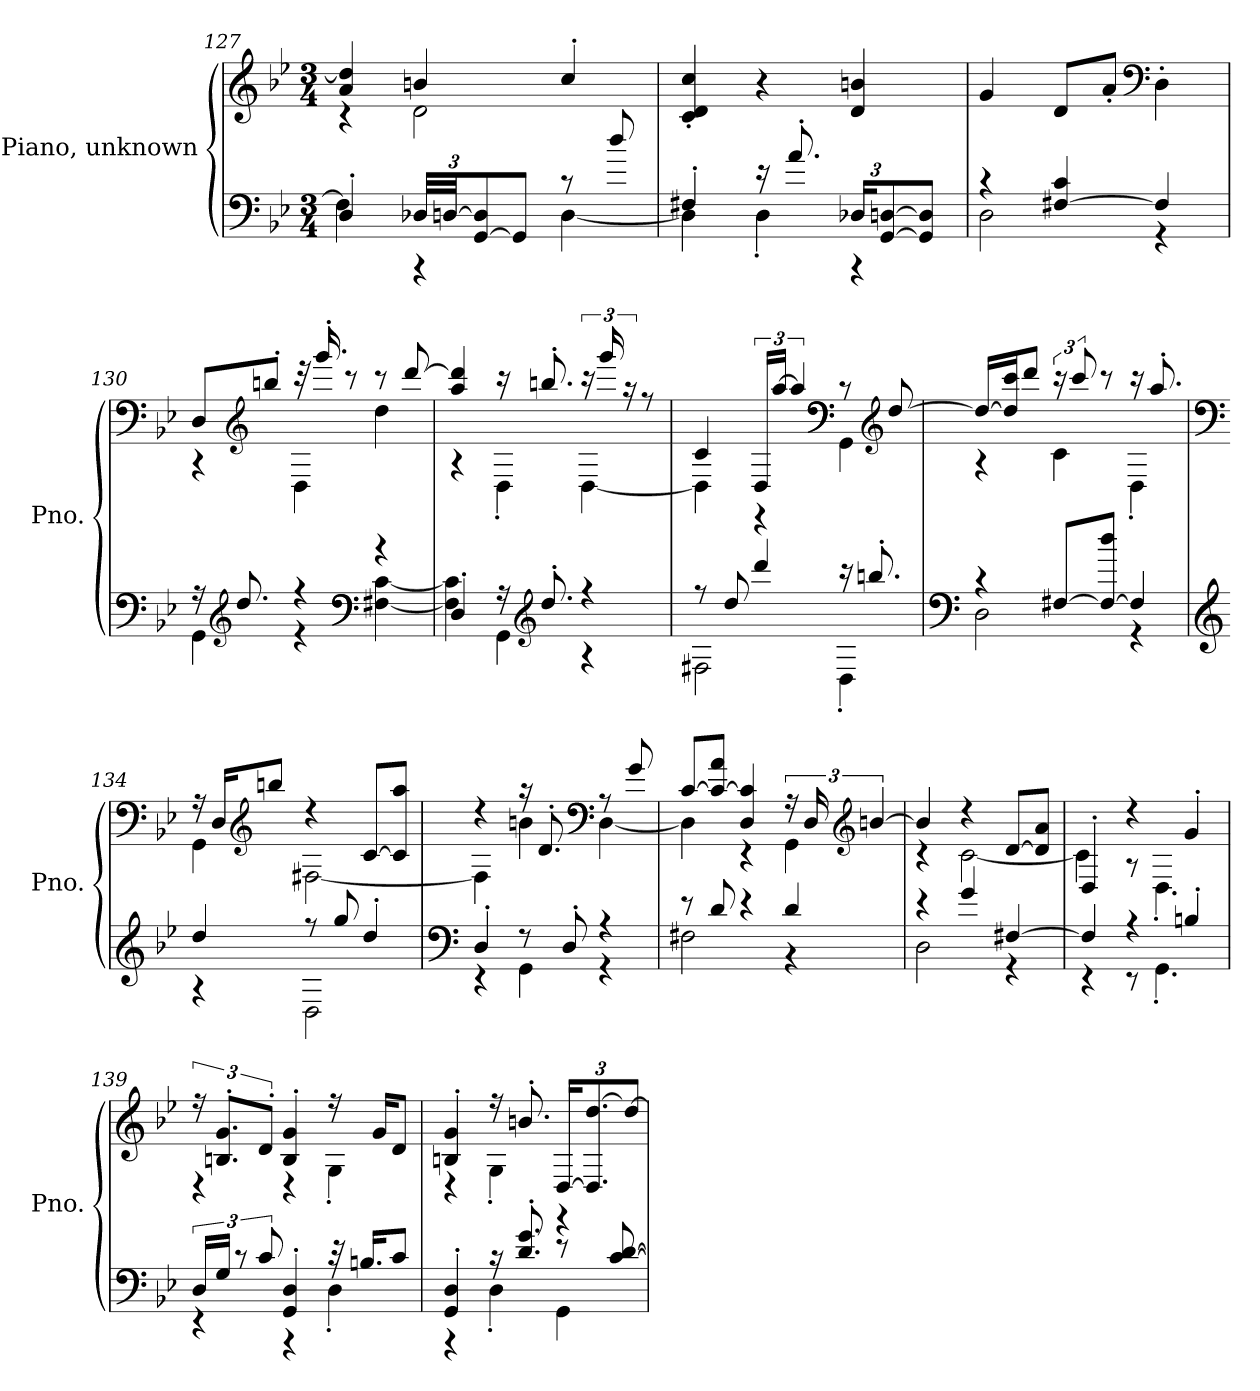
**kern	**kern
*part1	*part1
*staff2	*staff1
*I"Piano, unknown	*
*I'Pno.	*
!!LO:PB:g=z
*clefF4	*clefG2
*k[b-e-]	*k[b-e-]
*M3/4	*M3/4
=127	=127
*^	*^
4D'/	4F#\]	4a/ 4dd/]	4r
*Xbrackettup	*	*	*
48D-X/LLL	4r	4bn/	2d\
[48Dn/JJ	.	.	.
[12GG/ 12D/]	.	.	.
8GG/J]	.	.	.
8r	[4D\	4cc'/	.
8dd/	.	.	.
*	*	*v	*v
=128	=128	=128
4F#X'/	4D\]	4c/' 4d/' 4cc/'
16r	4D'\	4r
8.a'/	.	.
24D-X/KL	4r	4d/ 4bn/
[12GG/ [12Dn/	.	.
8GG/] 8D/]J	.	.
=129	=129	=129
4r	2D\	4g/
[4F#X/ 4c/	.	8d/L
.	.	8a'/J
*	*	*clefF4
4F#/]	4r	4D'\
=130	=130	=130
*	*	*^
16r	4GG\	8D/L	4r
*clefG2	*	*	*
8.dd/	.	.	.
*	*	*clefG2	*
.	.	8bbn'/J	.
4r	4r	32r	4D\
.	.	16.ggg'/	.
.	.	8r	.
*clefF4	*	*	*
4r	[4F#X\ [4c\	8r	4dd\
.	.	[8ddd/	.
!!LO:LB:g=z	!!
=131	=131	=131	=131
4D'/	4F#\] 4c\]	4aa/ 4ddd/]	4r
16r	4GG\	16r	4D'\
*clefG2	*	*	*
8.dd'/	.	8.bbn'/	.
4r	4r	24r	[4D\
.	.	24ggg/	.
.	.	24r	.
.	.	8r	.
=132	=132	=132	=132
8r	2F#X\	4c/	4D\]
8dd/	.	.	.
4ddd/	.	24D/LL	4r
.	.	[24aa/JJ	.
.	.	6aa/]	.
*	*	*clefF4	*
16r	4D'\	8r	4GG\
8.bbn'/	.	.	.
*	*	*clefG2	*
.	.	[8dd/	.
=133	=133	=133	=133
*clefF4	*	*	*
4r	2D\	16dd/LL_	4r
.	.	16dd/] 16ccc/J	.
.	.	8ddd/J	.
[8F#X/L	.	24r	4c\
.	.	12ccc/	.
8F#/_ 8dd/J	.	8r	.
4F#/]	4r	16r	4D'\
.	.	8.aa'/	.
!!LO:LB:g=z	!!
=134	=134	=134	=134
*clefG2	*	*clefF4	*
4dd/	4r	16r	4GG\
.	.	16D/KL	.
*	*	*clefG2	*
.	.	8bbn/J	.
8r	2D\	4r	[2F#X\
8gg/	.	.	.
4dd'/	.	[8c/L	.
.	.	8c/] 8aa/J	.
=135	=135	=135	=135
*clefF4	*	*	*
4D'/	4r	4r	4F#\]
8r	4GG\	16r	4bn\
.	.	8.d'/	.
8D'/	.	.	.
*	*	*clefF4	*
4r	4r	8r	[4D\
.	.	8g/	.
=136	=136	=136	=136
8r	2F#X\	[8c/L	4D\]
8d/	.	8c/_ 8a/J	.
4r	.	4D/ 4c/]	4r
4d/	4r	24r	4GG\
.	.	24D/	.
*	*	*clefG2	*
.	.	[6bn/	.
=137	=137	=137	=137
4r	2D\	4b/]	4r
4g/	.	4r	[2c\
[4F#X/	4r	[8d/L	.
.	.	8d/] 8a/J	.
!!LO:LB:g=z	!!
=138	=138	=138	=138
4F#/]	4r	4D'/	4c\]
4r	8r	4r	8r
.	4.GG'\	.	4.D'\
4Bn'/	.	4g'/	.
=139	=139	=139	=139
*brackettup	*	*	*
24D/LL	4r	24r	4r
24G/JJ	.	12.Bn/' 12.g/'L	.
12r	.	.	.
12c/	.	12d'/J	.
4GG/' 4D/'	4r	4B/' 4g/'	4r
32r	4D'\	16r	4G'\
16.Bn/KL	.	.	.
.	.	16g/KL	.
8c/J	.	8d/J	.
=140	=140	=140	=140
4GG/' 4D/'	4r	4Bn/' 4g/'	4r
16r	4D'\	16r	4G'\
8.d/' 8.g/'	.	8.bn'/	.
*	*	*Xbrackettup	*
8r	4GG\	[24D/KL	4r
.	.	12.D/] [12.dd/	.
[8c/ [8d/	.	.	.
.	.	12dd/J_	.
*v	*v	*	*
*	*v	*v
=	=
*-	*-
